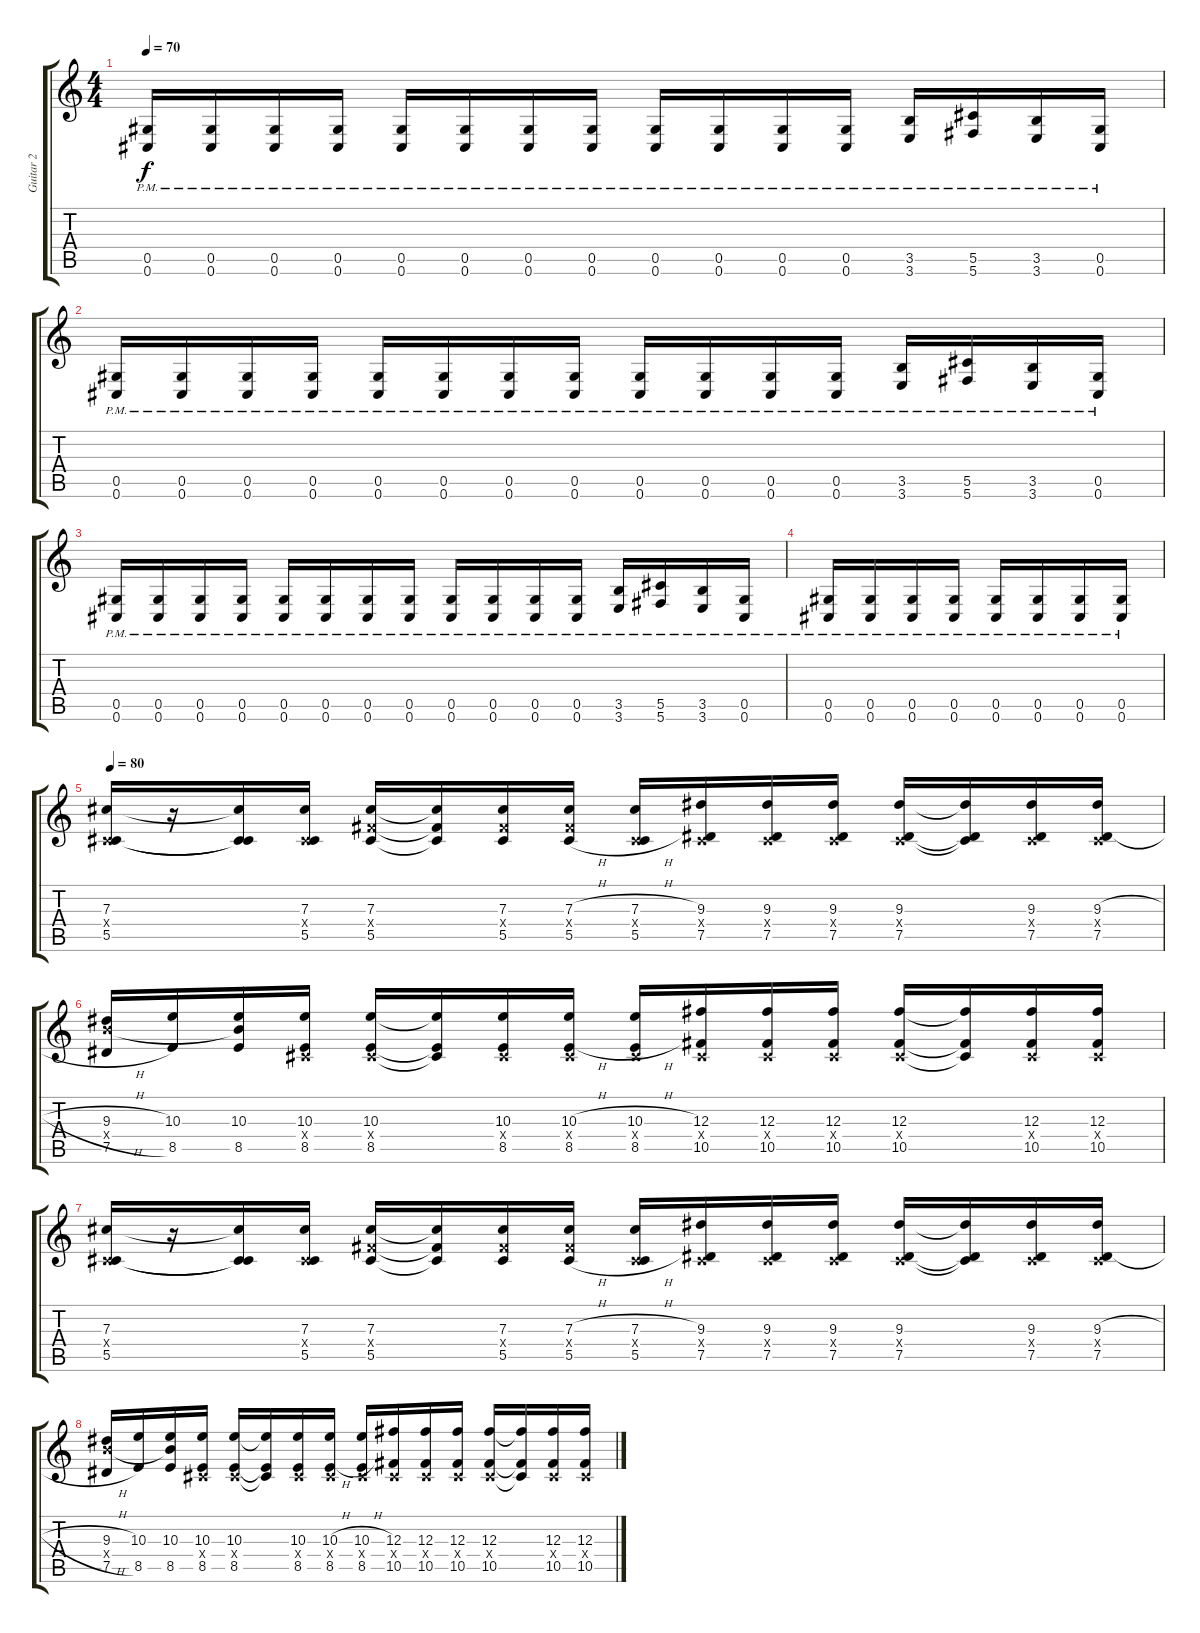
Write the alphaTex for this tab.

\track ("Guitar 2" "Guitar 2") {instrument distortionguitar}
\staff {score tabs}
\tuning (Eb4 Bb3 Gb3 Db3 Ab2 Db2) {hide}
\ts (4 4)
\tempo 70
\clef g2
\ks c
(0.5{pm} 0.6{pm}).16{dy f} (0.5{pm} 0.6{pm}).16 (0.5{pm} 0.6{pm}).16 (0.5{pm} 0.6{pm}).16 (0.5{pm} 0.6{pm}).16 (0.5{pm} 0.6{pm}).16 (0.5{pm} 0.6{pm}).16 (0.5{pm} 0.6{pm}).16 (0.5{pm} 0.6{pm}).16 (0.5{pm} 0.6{pm}).16 (0.5{pm} 0.6{pm}).16 (0.5{pm} 0.6{pm}).16 (3.5{pm} 3.6{pm}).16 (5.5{pm} 5.6{pm}).16 (3.5{pm} 3.6{pm}).16 (0.5{pm} 0.6{pm}).16 |
(0.5{pm} 0.6{pm}).16 (0.5{pm} 0.6{pm}).16 (0.5{pm} 0.6{pm}).16 (0.5{pm} 0.6{pm}).16 (0.5{pm} 0.6{pm}).16 (0.5{pm} 0.6{pm}).16 (0.5{pm} 0.6{pm}).16 (0.5{pm} 0.6{pm}).16 (0.5{pm} 0.6{pm}).16 (0.5{pm} 0.6{pm}).16 (0.5{pm} 0.6{pm}).16 (0.5{pm} 0.6{pm}).16 (3.5{pm} 3.6{pm}).16 (5.5{pm} 5.6{pm}).16 (3.5{pm} 3.6{pm}).16 (0.5{pm} 0.6{pm}).16 |
(0.5{pm} 0.6{pm}).16 (0.5{pm} 0.6{pm}).16 (0.5{pm} 0.6{pm}).16 (0.5{pm} 0.6{pm}).16 (0.5{pm} 0.6{pm}).16 (0.5{pm} 0.6{pm}).16 (0.5{pm} 0.6{pm}).16 (0.5{pm} 0.6{pm}).16 (0.5{pm} 0.6{pm}).16 (0.5{pm} 0.6{pm}).16 (0.5{pm} 0.6{pm}).16 (0.5{pm} 0.6{pm}).16 (3.5{pm} 3.6{pm}).16 (5.5{pm} 5.6{pm}).16 (3.5{pm} 3.6{pm}).16 (0.5{pm} 0.6{pm}).16 |
(0.5{pm} 0.6{pm}).16 (0.5{pm} 0.6{pm}).16 (0.5{pm} 0.6{pm}).16 (0.5{pm} 0.6{pm}).16 (0.5{pm} 0.6{pm}).16 (0.5{pm} 0.6{pm}).16 (0.5{pm} 0.6{pm}).16 (0.5{pm} 0.6{pm}).16 |
\tempo 80
(7.3 0.4{x} 5.5).16 r.16 (7.3{t} 0.4{t} 5.5{t}).16 (7.3 0.4{x} 5.5).16 (7.3 5.4{x} 5.5).16 (7.3{t} 5.4{t} 5.5{t}).16 (7.3 5.4{x} 5.5).16 (7.3{h} 5.4{x} 5.5{h}).16 (7.3{h} 0.4{x} 5.5{h}).16 (9.3 0.4{x} 7.5).16 (9.3 0.4{x} 7.5).16 (9.3 0.4{x} 7.5).16 (9.3 0.4{x} 7.5).16 (9.3{t} 0.4{t} 7.5{t}).16 (9.3 0.4{x} 7.5).16 (9.3{h} 0.4{x} 7.5{h}).16 |
(9.3{h} 10.4{x} 7.5{h}).16 (10.3 8.5).16 (10.3 10.4{t} 8.5).16 (10.3 0.4{x} 8.5).16 (10.3 0.4{x} 8.5).16 (10.3{t} 0.4{t} 8.5{t}).16 (10.3 0.4{x} 8.5).16 (10.3{h} 0.4{x} 8.5{h}).16 (10.3{h} 0.4{x} 8.5{h}).16 (12.3 0.4{x} 10.5).16 (12.3 0.4{x} 10.5).16 (12.3 0.4{x} 10.5).16 (12.3 0.4{x} 10.5).16 (12.3{t} 0.4{t} 10.5{t}).16 (12.3 0.4{x} 10.5).16 (12.3 0.4{x} 10.5).16 |
(7.3 0.4{x} 5.5).16 r.16 (7.3{t} 0.4{t} 5.5{t}).16 (7.3 0.4{x} 5.5).16 (7.3 5.4{x} 5.5).16 (7.3{t} 5.4{t} 5.5{t}).16 (7.3 5.4{x} 5.5).16 (7.3{h} 5.4{x} 5.5{h}).16 (7.3{h} 0.4{x} 5.5{h}).16 (9.3 0.4{x} 7.5).16 (9.3 0.4{x} 7.5).16 (9.3 0.4{x} 7.5).16 (9.3 0.4{x} 7.5).16 (9.3{t} 0.4{t} 7.5{t}).16 (9.3 0.4{x} 7.5).16 (9.3{h} 0.4{x} 7.5{h}).16 |
(9.3{h} 10.4{x} 7.5{h}).16 (10.3 8.5).16 (10.3 10.4{t} 8.5).16 (10.3 0.4{x} 8.5).16 (10.3 0.4{x} 8.5).16 (10.3{t} 0.4{t} 8.5{t}).16 (10.3 0.4{x} 8.5).16 (10.3{h} 0.4{x} 8.5{h}).16 (10.3{h} 0.4{x} 8.5{h}).16 (12.3 0.4{x} 10.5).16 (12.3 0.4{x} 10.5).16 (12.3 0.4{x} 10.5).16 (12.3 0.4{x} 10.5).16 (12.3{t} 0.4{t} 10.5{t}).16 (12.3 0.4{x} 10.5).16 (12.3 0.4{x} 10.5).16
